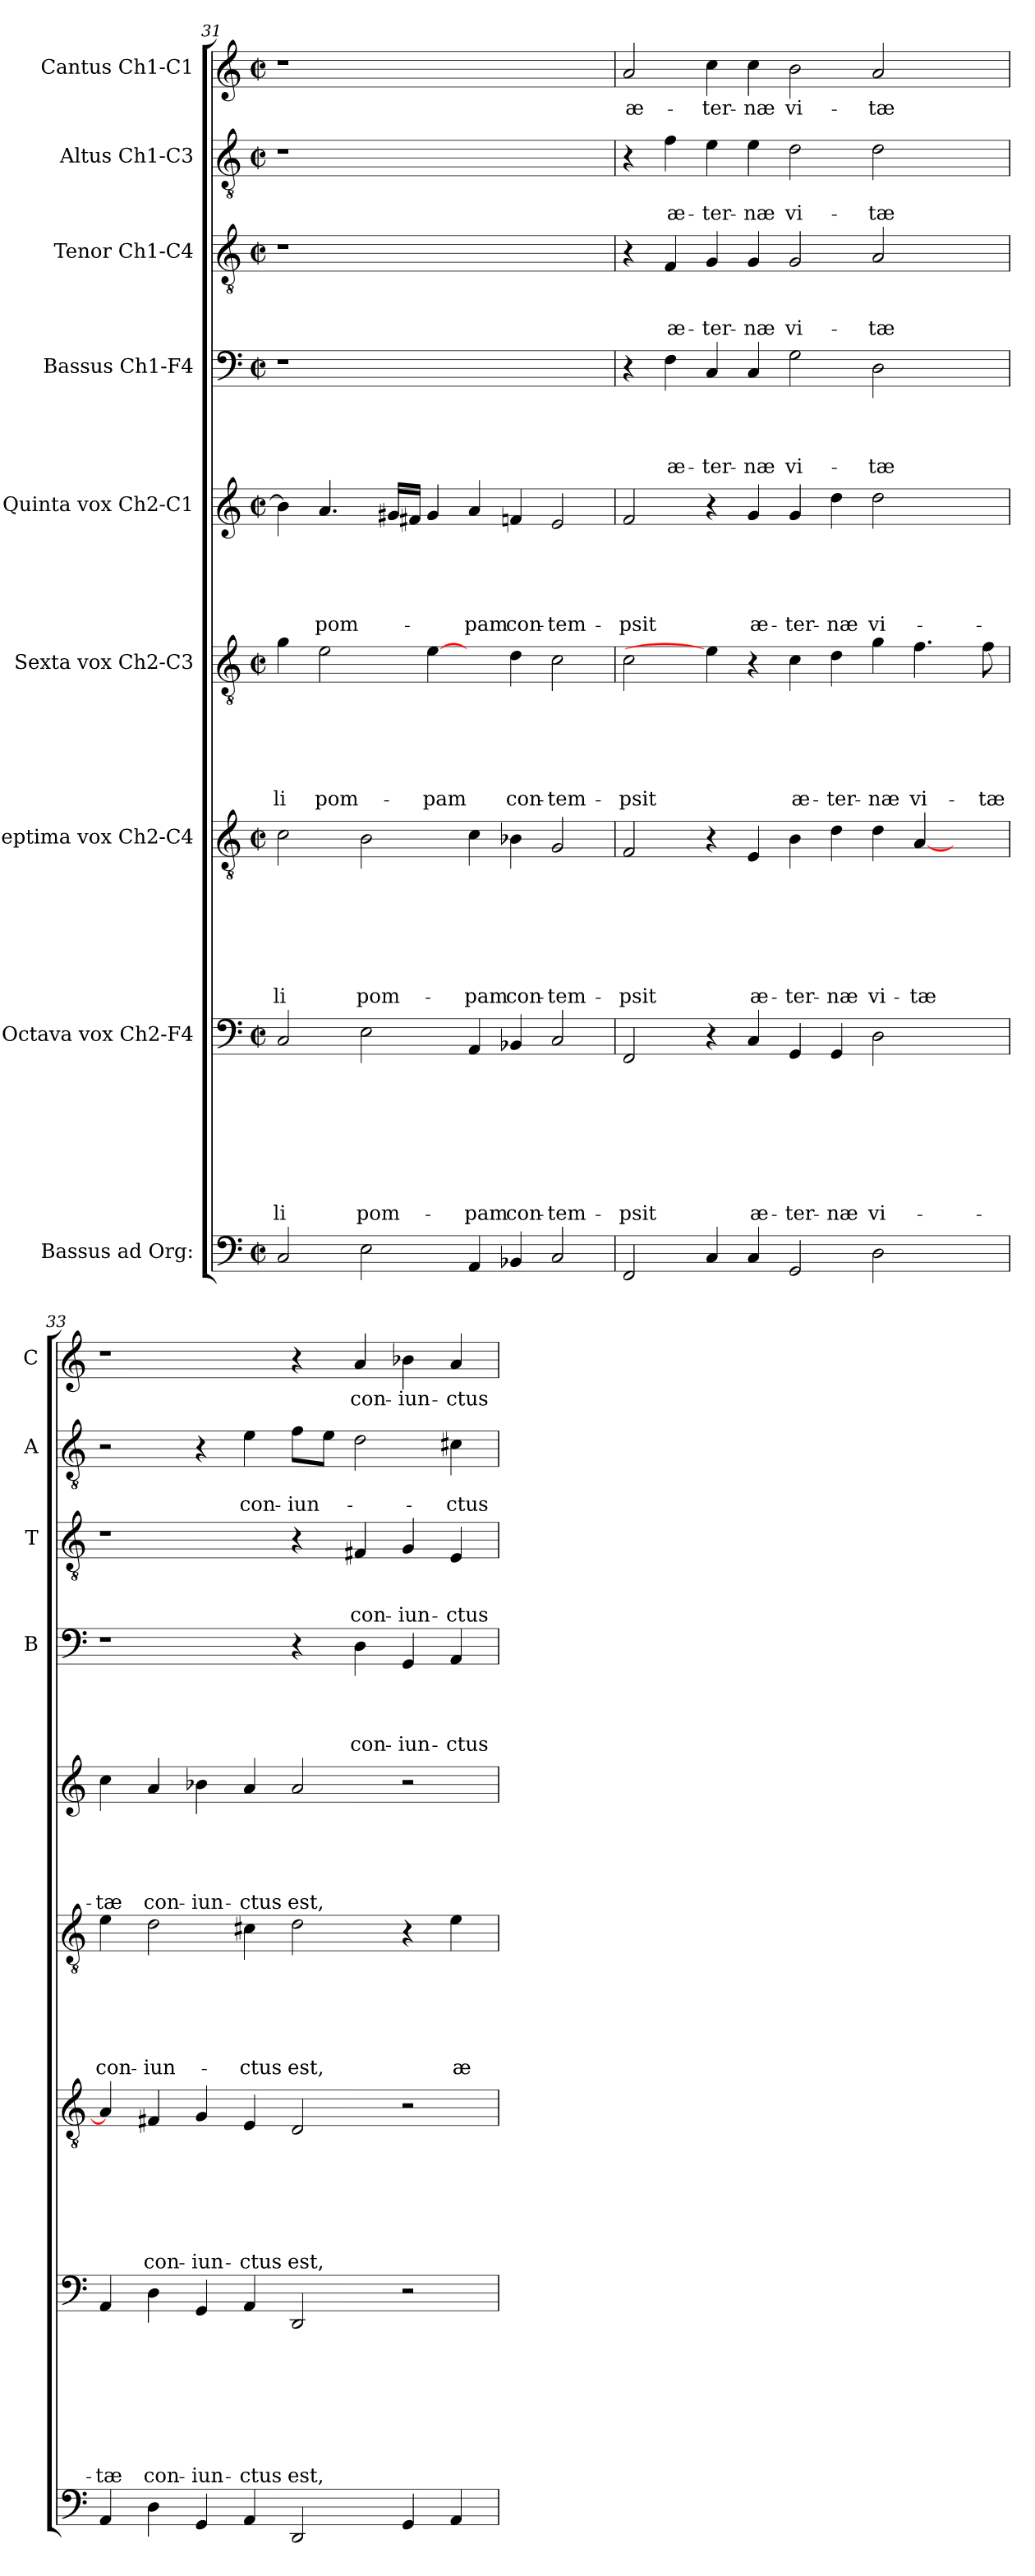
**kern	**kern	**text	**text	**text	**text	**text	**text	**text	**text	**kern	**text	**text	**text	**text	**text	**text	**text	**kern	**text	**text	**text	**text	**text	**text	**kern	**text	**text	**text	**text	**text	**kern	**text	**text	**text	**text	**kern	**text	**text	**text	**kern	**text	**text	**kern	**text
*part9	*part8	*part8	*part8	*part8	*part8	*part8	*part8	*part8	*part8	*part7	*part7	*part7	*part7	*part7	*part7	*part7	*part7	*part6	*part6	*part6	*part6	*part6	*part6	*part6	*part5	*part5	*part5	*part5	*part5	*part5	*part4	*part4	*part4	*part4	*part4	*part3	*part3	*part3	*part3	*part2	*part2	*part2	*part1	*part1
*staff9	*staff8	*staff8	*staff8	*staff8	*staff8	*staff8	*staff8	*staff8	*staff8	*staff7	*staff7	*staff7	*staff7	*staff7	*staff7	*staff7	*staff7	*staff6	*staff6	*staff6	*staff6	*staff6	*staff6	*staff6	*staff5	*staff5	*staff5	*staff5	*staff5	*staff5	*staff4	*staff4	*staff4	*staff4	*staff4	*staff3	*staff3	*staff3	*staff3	*staff2	*staff2	*staff2	*staff1	*staff1
*I"Bassus ad Org:	*I"Octava vox Ch2-F4	*	*	*	*	*	*	*	*	*I"Septima vox Ch2-C4	*	*	*	*	*	*	*	*I"Sexta vox Ch2-C3	*	*	*	*	*	*	*I"Quinta vox Ch2-C1	*	*	*	*	*	*I"Bassus Ch1-F4	*	*	*	*	*I"Tenor Ch1-C4	*	*	*	*I"Altus Ch1-C3	*	*	*I"Cantus Ch1-C1	*
*	*	*	*	*	*	*	*	*	*	*	*	*	*	*	*	*	*	*	*	*	*	*	*	*	*	*	*	*	*	*	*I'B	*	*	*	*	*I'T	*	*	*	*I'A	*	*	*I'C	*
!!LO:LB:g=z
*clefF4	*clefF4	*	*	*	*	*	*	*	*	*clefGv2	*	*	*	*	*	*	*	*clefGv2	*	*	*	*	*	*	*clefG2	*	*	*	*	*	*clefF4	*	*	*	*	*clefGv2	*	*	*	*clefGv2	*	*	*clefG2	*
*k[]	*k[]	*	*	*	*	*	*	*	*	*k[]	*	*	*	*	*	*	*	*k[]	*	*	*	*	*	*	*k[]	*	*	*	*	*	*k[]	*	*	*	*	*k[]	*	*	*	*k[]	*	*	*k[]	*
*C:	*C:	*	*	*	*	*	*	*	*	*C:	*	*	*	*	*	*	*	*C:	*	*	*	*	*	*	*C:	*	*	*	*	*	*C:	*	*	*	*	*C:	*	*	*	*C:	*	*	*C:	*
*M2/2	*M2/2	*	*	*	*	*	*	*	*	*M2/2	*	*	*	*	*	*	*	*M2/2	*	*	*	*	*	*	*M2/2	*	*	*	*	*	*M2/2	*	*	*	*	*M2/2	*	*	*	*M2/2	*	*	*M2/2	*
*met(c|)	*met(c|)	*	*	*	*	*	*	*	*	*met(c|)	*	*	*	*	*	*	*	*met(c|)	*	*	*	*	*	*	*met(c|)	*	*	*	*	*	*met(c|)	*	*	*	*	*met(c|)	*	*	*	*met(c|)	*	*	*met(c|)	*
=31	=31	=31	=31	=31	=31	=31	=31	=31	=31	=31	=31	=31	=31	=31	=31	=31	=31	=31	=31	=31	=31	=31	=31	=31	=31	=31	=31	=31	=31	=31	=31	=31	=31	=31	=31	=31	=31	=31	=31	=31	=31	=31	=31	=31
!	!	!	!	!	!	!	!	!	!LO:LY:b	!	!	!	!	!	!	!	!LO:LY:b	!	!	!	!	!	!	!LO:LY:b	!	!	!	!	!	!	!	!	!	!	!	!	!	!	!	!	!	!	!	!
2C/	2C/	.	.	.	.	.	.	.	-li	2c\	.	.	.	.	.	.	-li	4g\	.	.	.	.	.	-li	4b\]	.	.	.	.	.	1r	.	.	.	.	1r	.	.	.	1r	.	.	1r	.
!	!	!	!	!	!	!	!	!	!	!	!	!	!	!	!	!	!	!	!	!	!	!	!	!LO:LY:b	!	!	!	!	!	!LO:LY:b	!	!	!	!	!	!	!	!	!	!	!	!	!	!
.	.	.	.	.	.	.	.	.	.	.	.	.	.	.	.	.	.	2e\	.	.	.	.	.	pom-	4.a/	.	.	.	.	pom-	.	.	.	.	.	.	.	.	.	.	.	.	.	.
!	!	!	!	!	!	!	!	!	!LO:LY:b	!	!	!	!	!	!	!	!LO:LY:b	!	!	!	!	!	!	!	!	!	!	!	!	!	!	!	!	!	!	!	!	!	!	!	!	!	!	!
2E\	2E\	.	.	.	.	.	.	.	pom-	2B\	.	.	.	.	.	.	pom-	.	.	.	.	.	.	.	.	.	.	.	.	.	.	.	.	.	.	.	.	.	.	.	.	.	.	.
.	.	.	.	.	.	.	.	.	.	.	.	.	.	.	.	.	.	.	.	.	.	.	.	.	16g#X/LL	.	.	.	.	.	.	.	.	.	.	.	.	.	.	.	.	.	.	.
.	.	.	.	.	.	.	.	.	.	.	.	.	.	.	.	.	.	.	.	.	.	.	.	.	16f#X/JJ	.	.	.	.	.	.	.	.	.	.	.	.	.	.	.	.	.	.	.
!	!	!	!	!	!	!	!	!	!	!	!	!	!	!	!	!	!	!	!	!	!	!	!	!LO:LY:b	!	!	!	!	!	!	!	!	!	!	!	!	!	!	!	!	!	!	!	!
.	.	.	.	.	.	.	.	.	.	.	.	.	.	.	.	.	.	[4e\	.	.	.	.	.	-pam	4g#/	.	.	.	.	.	.	.	.	.	.	.	.	.	.	.	.	.	.	.
!	!	!	!	!	!	!	!	!	!LO:LY:b	!	!	!	!	!	!	!	!LO:LY:b	!	!	!	!	!	!	!	!	!	!	!	!	!LO:LY:b	!	!	!	!	!	!	!	!	!	!	!	!	!	!
4AA/	4AA/	.	.	.	.	.	.	.	-pam	4c\	.	.	.	.	.	.	-pam	4ryy	.	.	.	.	.	.	4a/	.	.	.	.	-pam	1ryy	.	.	.	.	1ryy	.	.	.	1ryy	.	.	1ryy	.
!	!	!	!	!	!	!	!	!	!LO:LY:b	!	!	!	!	!	!	!	!LO:LY:b	!	!	!	!	!	!	!LO:LY:b	!	!	!	!	!	!LO:LY:b	!	!	!	!	!	!	!	!	!	!	!	!	!	!
4BB-X/	4BB-X/	.	.	.	.	.	.	.	con-	4B-X\	.	.	.	.	.	.	con-	4d\	.	.	.	.	.	con-	4fn/	.	.	.	.	con-	.	.	.	.	.	.	.	.	.	.	.	.	.	.
!	!	!	!	!	!	!	!	!	!LO:LY:b	!	!	!	!	!	!	!	!LO:LY:b	!	!	!	!	!	!	!LO:LY:b	!	!	!	!	!	!LO:LY:b	!	!	!	!	!	!	!	!	!	!	!	!	!	!
2C/	2C/	.	.	.	.	.	.	.	-tem-	2G/	.	.	.	.	.	.	-tem-	2c\	.	.	.	.	.	-tem-	2e/	.	.	.	.	-tem-	.	.	.	.	.	.	.	.	.	.	.	.	.	.
=32	=32	=32	=32	=32	=32	=32	=32	=32	=32	=32	=32	=32	=32	=32	=32	=32	=32	=32	=32	=32	=32	=32	=32	=32	=32	=32	=32	=32	=32	=32	=32	=32	=32	=32	=32	=32	=32	=32	=32	=32	=32	=32	=32	=32
!	!	!	!	!	!	!	!	!	!LO:LY:b	!	!	!	!	!	!	!	!LO:LY:b	!	!	!	!	!	!	!LO:LY:b	!	!	!	!	!	!LO:LY:b	!	!	!	!	!	!	!	!	!	!	!	!	!	!LO:LY:b
2FF/	2FF/	.	.	.	.	.	.	.	-psit	2F/	.	.	.	.	.	.	-psit	2c\	.	.	.	.	.	-psit	2f/	.	.	.	.	-psit	4r	.	.	.	.	4r	.	.	.	4r	.	.	2a/	æ-
!	!	!	!	!	!	!	!	!	!	!	!	!	!	!	!	!	!	!	!	!	!	!	!	!	!	!	!	!	!	!	!	!	!	!	!LO:LY:b	!	!	!	!LO:LY:b	!	!	!LO:LY:b	!	!
.	.	.	.	.	.	.	.	.	.	.	.	.	.	.	.	.	.	.	.	.	.	.	.	.	.	.	.	.	.	.	4F\	.	.	.	æ-	4F/	.	.	æ-	4f\	.	æ-	.	.
!	!	!	!	!	!	!	!	!	!	!	!	!	!	!	!	!	!	!	!	!	!	!	!	!	!	!	!	!	!	!	!	!	!	!	!LO:LY:b	!	!	!	!LO:LY:b	!	!	!LO:LY:b	!	!LO:LY:b
4C/	4r	.	.	.	.	.	.	.	.	4r	.	.	.	.	.	.	.	4e\]	.	.	.	.	.	.	4r	.	.	.	.	.	4C/	.	.	.	-ter-	4G/	.	.	-ter-	4e\	.	-ter-	4cc\	-ter-
!	!	!	!	!	!	!	!	!	!LO:LY:b	!	!	!	!	!	!	!	!LO:LY:b	!	!	!	!	!	!	!	!	!	!	!	!	!LO:LY:b	!	!	!	!	!LO:LY:b	!	!	!	!LO:LY:b	!	!	!LO:LY:b	!	!LO:LY:b
4C/	4C/	.	.	.	.	.	.	.	æ-	4E/	.	.	.	.	.	.	æ-	4r	.	.	.	.	.	.	4g/	.	.	.	.	æ-	4C/	.	.	.	-næ	4G/	.	.	-næ	4e\	.	-næ	4cc\	-næ
!	!	!	!	!	!	!	!	!	!LO:LY:b	!	!	!	!	!	!	!	!LO:LY:b	!	!	!	!	!	!	!LO:LY:b	!	!	!	!	!	!LO:LY:b	!	!	!	!	!LO:LY:b	!	!	!	!LO:LY:b	!	!	!LO:LY:b	!	!LO:LY:b
2GG/	4GG/	.	.	.	.	.	.	.	-ter-	4B\	.	.	.	.	.	.	-ter-	4c\	.	.	.	.	.	æ-	4g/	.	.	.	.	-ter-	2G\	.	.	.	vi-	2G/	.	.	vi-	2d\	.	vi-	2b\	vi-
!	!	!	!	!	!	!	!	!	!LO:LY:b	!	!	!	!	!	!	!	!LO:LY:b	!	!	!	!	!	!	!LO:LY:b	!	!	!	!	!	!LO:LY:b	!	!	!	!	!	!	!	!	!	!	!	!	!	!
.	4GG/	.	.	.	.	.	.	.	-næ	4d\	.	.	.	.	.	.	-næ	4d\	.	.	.	.	.	-ter-	4dd\	.	.	.	.	-næ	.	.	.	.	.	.	.	.	.	.	.	.	.	.
!	!	!	!	!	!	!	!	!	!LO:LY:b	!	!	!	!	!	!	!	!LO:LY:b	!	!	!	!	!	!	!LO:LY:b	!	!	!	!	!	!LO:LY:b	!	!	!	!	!LO:LY:b	!	!	!	!LO:LY:b	!	!	!LO:LY:b	!	!LO:LY:b
2D\	2D\	.	.	.	.	.	.	.	vi-	4d\	.	.	.	.	.	.	vi-	4g\	.	.	.	.	.	-næ	2dd\	.	.	.	.	vi-	2D\	.	.	.	-tæ	2A/	.	.	-tæ	2d\	.	-tæ	2a/	-tæ
!	!	!	!	!	!	!	!	!	!	!	!	!	!	!	!	!	!LO:LY:b	!	!	!	!	!	!	!LO:LY:b	!	!	!	!	!	!	!	!	!	!	!	!	!	!	!	!	!	!	!	!
.	.	.	.	.	.	.	.	.	.	[4A/	.	.	.	.	.	.	-tæ	4.f\	.	.	.	.	.	vi-	.	.	.	.	.	.	.	.	.	.	.	.	.	.	.	.	.	.	.	.
4ryy	4ryy	.	.	.	.	.	.	.	.	4ryy	.	.	.	.	.	.	.	.	.	.	.	.	.	.	4ryy	.	.	.	.	.	4ryy	.	.	.	.	4ryy	.	.	.	4ryy	.	.	4ryy	.
!	!	!	!	!	!	!	!	!	!	!	!	!	!	!	!	!	!	!	!	!	!	!	!	!LO:LY:b	!	!	!	!	!	!	!	!	!	!	!	!	!	!	!	!	!	!	!	!
.	.	.	.	.	.	.	.	.	.	.	.	.	.	.	.	.	.	8f\	.	.	.	.	.	-tæ	.	.	.	.	.	.	.	.	.	.	.	.	.	.	.	.	.	.	.	.
=33	=33	=33	=33	=33	=33	=33	=33	=33	=33	=33	=33	=33	=33	=33	=33	=33	=33	=33	=33	=33	=33	=33	=33	=33	=33	=33	=33	=33	=33	=33	=33	=33	=33	=33	=33	=33	=33	=33	=33	=33	=33	=33	=33	=33
!	!	!	!	!	!	!	!	!	!LO:LY:b	!	!	!	!	!	!	!	!	!	!	!	!	!	!	!LO:LY:b	!	!	!	!	!	!LO:LY:b	!	!	!	!	!	!	!	!	!	!	!	!	!	!
4AA/	4AA/	.	.	.	.	.	.	.	-tæ	4A/]	.	.	.	.	.	.	.	4e\	.	.	.	.	.	con-	4cc\	.	.	.	.	-tæ	1r	.	.	.	.	1r	.	.	.	2r	.	.	1r	.
!	!	!	!	!	!	!	!	!	!LO:LY:b	!	!	!	!	!	!	!	!LO:LY:b	!	!	!	!	!	!	!LO:LY:b	!	!	!	!	!	!LO:LY:b	!	!	!	!	!	!	!	!	!	!	!	!	!	!
4D\	4D\	.	.	.	.	.	.	.	con-	4F#X/	.	.	.	.	.	.	con-	2d\	.	.	.	.	.	-iun-	4a/	.	.	.	.	con-	.	.	.	.	.	.	.	.	.	.	.	.	.	.
!	!	!	!	!	!	!	!	!	!LO:LY:b	!	!	!	!	!	!	!	!LO:LY:b	!	!	!	!	!	!	!	!	!	!	!	!	!LO:LY:b	!	!	!	!	!	!	!	!	!	!	!	!	!	!
4GG/	4GG/	.	.	.	.	.	.	.	-iun-	4G/	.	.	.	.	.	.	-iun-	.	.	.	.	.	.	.	4b-X\	.	.	.	.	-iun-	.	.	.	.	.	.	.	.	.	4r	.	.	.	.
!	!	!	!	!	!	!	!	!	!LO:LY:b	!	!	!	!	!	!	!	!LO:LY:b	!	!	!	!	!	!	!LO:LY:b	!	!	!	!	!	!LO:LY:b	!	!	!	!	!	!	!	!	!	!	!	!LO:LY:b	!	!
4AA/	4AA/	.	.	.	.	.	.	.	-ctus	4E/	.	.	.	.	.	.	-ctus	4c#X\	.	.	.	.	.	-ctus	4a/	.	.	.	.	-ctus	.	.	.	.	.	.	.	.	.	4e\	.	con-	.	.
!	!	!	!	!	!	!	!	!	!LO:LY:b	!	!	!	!	!	!	!	!LO:LY:b	!	!	!	!	!	!	!LO:LY:b	!	!	!	!	!	!LO:LY:b	!	!	!	!	!	!	!	!	!	!	!	!LO:LY:b	!	!
2DD/	2DD/	.	.	.	.	.	.	.	est,	2D/	.	.	.	.	.	.	est,	2d\	.	.	.	.	.	est,	2a/	.	.	.	.	est,	4r	.	.	.	.	4r	.	.	.	8f\L	.	-iun-	4r	.
.	.	.	.	.	.	.	.	.	.	.	.	.	.	.	.	.	.	.	.	.	.	.	.	.	.	.	.	.	.	.	.	.	.	.	.	.	.	.	.	8e\J	.	.	.	.
!	!	!	!	!	!	!	!	!	!	!	!	!	!	!	!	!	!	!	!	!	!	!	!	!	!	!	!	!	!	!	!	!	!	!	!LO:LY:b	!	!	!	!LO:LY:b	!	!	!	!	!LO:LY:b
.	.	.	.	.	.	.	.	.	.	.	.	.	.	.	.	.	.	.	.	.	.	.	.	.	.	.	.	.	.	.	4D\	.	.	.	con-	4F#X/	.	.	con-	2d\	.	.	4a/	con-
!	!	!	!	!	!	!	!	!	!	!	!	!	!	!	!	!	!	!	!	!	!	!	!	!	!	!	!	!	!	!	!	!	!	!	!LO:LY:b	!	!	!	!LO:LY:b	!	!	!	!	!LO:LY:b
4GG/	2r	.	.	.	.	.	.	.	.	2r	.	.	.	.	.	.	.	4r	.	.	.	.	.	.	2r	.	.	.	.	.	4GG/	.	.	.	-iun-	4G/	.	.	-iun-	.	.	.	4b-X\	-iun-
!	!	!	!	!	!	!	!	!	!	!	!	!	!	!	!	!	!	!	!	!	!	!	!	!LO:LY:b	!	!	!	!	!	!	!	!	!	!	!LO:LY:b	!	!	!	!LO:LY:b	!	!	!LO:LY:b	!	!LO:LY:b
4AA/	.	.	.	.	.	.	.	.	.	.	.	.	.	.	.	.	.	4e\	.	.	.	.	.	æ-	.	.	.	.	.	.	4AA/	.	.	.	-ctus	4E/	.	.	-ctus	4c#X\	.	-ctus	4a/	-ctus
=	=	=	=	=	=	=	=	=	=	=	=	=	=	=	=	=	=	=	=	=	=	=	=	=	=	=	=	=	=	=	=	=	=	=	=	=	=	=	=	=	=	=	=	=
*-	*-	*-	*-	*-	*-	*-	*-	*-	*-	*-	*-	*-	*-	*-	*-	*-	*-	*-	*-	*-	*-	*-	*-	*-	*-	*-	*-	*-	*-	*-	*-	*-	*-	*-	*-	*-	*-	*-	*-	*-	*-	*-	*-	*-
